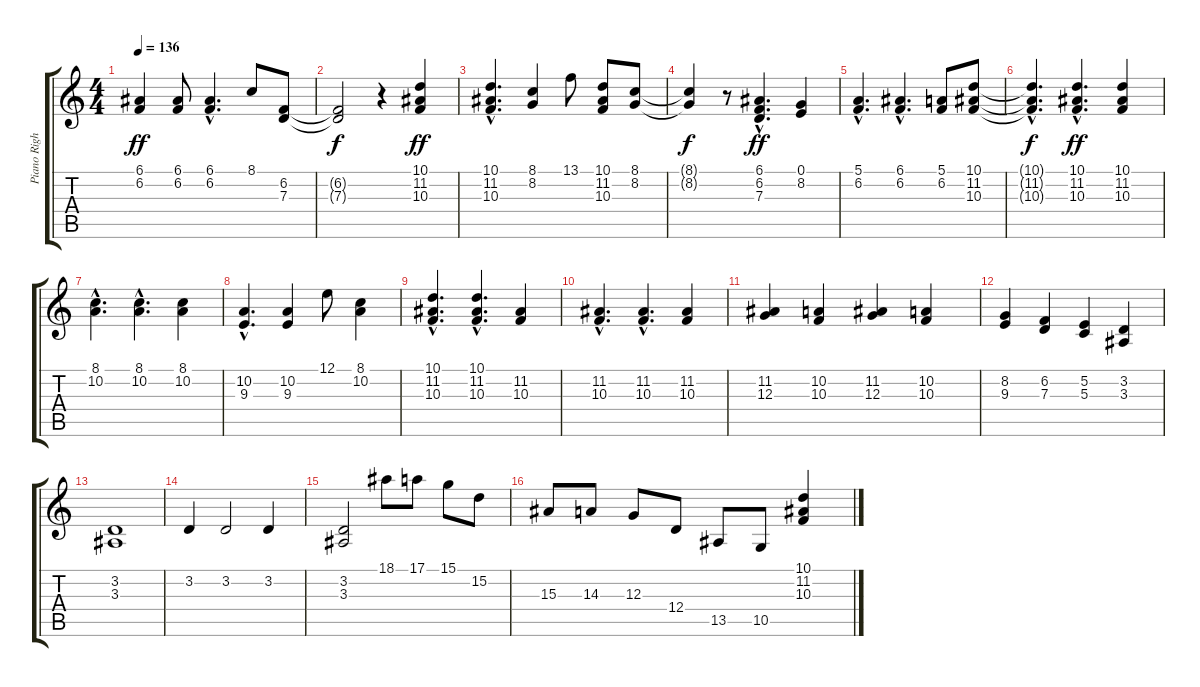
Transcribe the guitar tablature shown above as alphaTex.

\track ("Piano Right Hand" "Piano Righ") {instrument acousticgrandpiano}
\staff {score tabs}
\tuning (E4 B3 G3 D3 A2 E2) {hide}
\ts (4 4)
\tempo 136
\clef g2
\ks c
(6.1 6.2).4{dy ff} (6.1 6.2).8 (6.1{hac} 6.2{hac}).4{d} 8.1.8 (6.2 7.3).8 |
(6.2{t} 7.3{t}).2{dy f} r.4 (10.1 11.2 10.3).4{dy ff} |
(10.1{hac} 11.2{hac} 10.3{hac}).4{d} (8.1 8.2).4 13.1.8 (10.1 11.2 10.3).8 (8.1 8.2).8 |
(8.1{t} 8.2{t}).4{dy f} r.8 (6.1{hac} 6.2{hac} 7.3{hac}).4{d dy ff} (0.1 8.2).4 |
(5.1{hac} 6.2{hac}).4{d} (6.1{hac} 6.2{hac}).4{d} (5.1 6.2).8 (10.1 11.2 10.3).8 |
(10.1{hac t} 11.2{hac t} 10.3{hac t}).4{d dy f} (10.1{hac} 11.2{hac} 10.3{hac}).4{d dy ff} (10.1 11.2 10.3).4 |
(8.1{hac} 10.2{hac}).4{d} (8.1{hac} 10.2{hac}).4{d} (8.1 10.2).4 |
(10.2{hac} 9.3{hac}).4{d} (10.2 9.3).4 12.1.8 (8.1 10.2).4 |
(10.1{hac} 11.2{hac} 10.3{hac}).4{d} (10.1{hac} 11.2{hac} 10.3{hac}).4{d} (11.2 10.3).4 |
(11.2{hac} 10.3{hac}).4{d} (11.2{hac} 10.3{hac}).4{d} (11.2 10.3).4 |
(11.2 12.3).4 (10.2 10.3).4 (11.2 12.3).4 (10.2 10.3).4 |
(8.2 9.3).4 (6.2 7.3).4 (5.2 5.3).4 (3.2 3.3).4 |
(3.2 3.3).1 |
3.2.4 3.2.2 3.2.4 |
(3.2 3.3).2 18.1.8 17.1.8 15.1.8 15.2.8 |
15.3.8 14.3.8 12.3.8 12.4.8 13.5.8 10.5.8 (10.1 11.2 10.3).4
